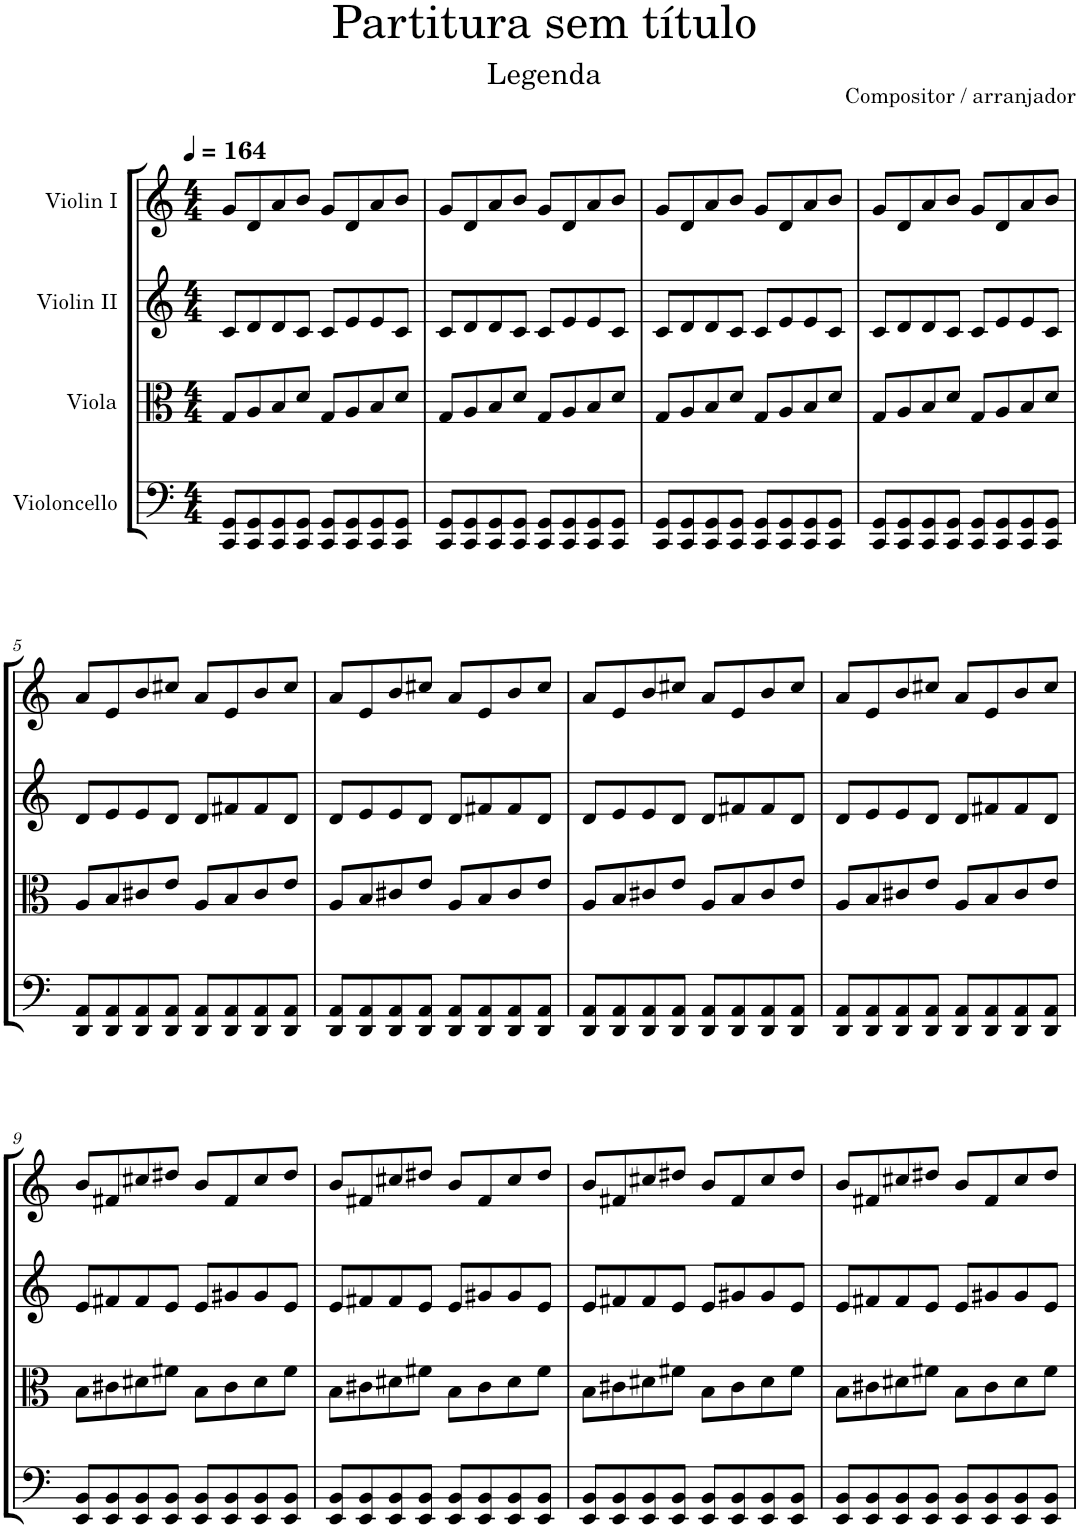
**kern	**kern	**kern	**kern
*part4	*part3	*part2	*part1
*staff4	*staff3	*staff2	*staff1
*I"Violoncello	*I"Viola	*I"Violin II	*I"Violin I
*I'Vc	*I'Vla	*I'Vln	*I'Vln
*clefF4	*clefC3	*clefG2	*clefG2
*k[]	*k[]	*k[]	*k[]
*M4/4	*M4/4	*M4/4	*M4/4
*MM164	*MM164	*MM164	*MM164
=1	=1	=1	=1
8CC/ 8GG/L	8G/L	8c/L	8g/L
8CC/ 8GG/	8A/	8d/	8d/
8CC/ 8GG/	8B/	8d/	8a/
8CC/ 8GG/J	8d/J	8c/J	8b/J
8CC/ 8GG/L	8G/L	8c/L	8g/L
8CC/ 8GG/	8A/	8e/	8d/
8CC/ 8GG/	8B/	8e/	8a/
8CC/ 8GG/J	8d/J	8c/J	8b/J
=2	=2	=2	=2
8CC/ 8GG/L	8G/L	8c/L	8g/L
8CC/ 8GG/	8A/	8d/	8d/
8CC/ 8GG/	8B/	8d/	8a/
8CC/ 8GG/J	8d/J	8c/J	8b/J
8CC/ 8GG/L	8G/L	8c/L	8g/L
8CC/ 8GG/	8A/	8e/	8d/
8CC/ 8GG/	8B/	8e/	8a/
8CC/ 8GG/J	8d/J	8c/J	8b/J
=3	=3	=3	=3
8CC/ 8GG/L	8G/L	8c/L	8g/L
8CC/ 8GG/	8A/	8d/	8d/
8CC/ 8GG/	8B/	8d/	8a/
8CC/ 8GG/J	8d/J	8c/J	8b/J
8CC/ 8GG/L	8G/L	8c/L	8g/L
8CC/ 8GG/	8A/	8e/	8d/
8CC/ 8GG/	8B/	8e/	8a/
8CC/ 8GG/J	8d/J	8c/J	8b/J
=4	=4	=4	=4
8CC/ 8GG/L	8G/L	8c/L	8g/L
8CC/ 8GG/	8A/	8d/	8d/
8CC/ 8GG/	8B/	8d/	8a/
8CC/ 8GG/J	8d/J	8c/J	8b/J
8CC/ 8GG/L	8G/L	8c/L	8g/L
8CC/ 8GG/	8A/	8e/	8d/
8CC/ 8GG/	8B/	8e/	8a/
8CC/ 8GG/J	8d/J	8c/J	8b/J
!!LO:LB:g=z
=5	=5	=5	=5
8DD/ 8AA/L	8A/L	8d/L	8a/L
8DD/ 8AA/	8B/	8e/	8e/
8DD/ 8AA/	8c#X/	8e/	8b/
8DD/ 8AA/J	8e/J	8d/J	8cc#X/J
8DD/ 8AA/L	8A/L	8d/L	8a/L
8DD/ 8AA/	8B/	8f#X/	8e/
8DD/ 8AA/	8c#/	8f#/	8b/
8DD/ 8AA/J	8e/J	8d/J	8cc#/J
=6	=6	=6	=6
8DD/ 8AA/L	8A/L	8d/L	8a/L
8DD/ 8AA/	8B/	8e/	8e/
8DD/ 8AA/	8c#X/	8e/	8b/
8DD/ 8AA/J	8e/J	8d/J	8cc#X/J
8DD/ 8AA/L	8A/L	8d/L	8a/L
8DD/ 8AA/	8B/	8f#X/	8e/
8DD/ 8AA/	8c#/	8f#/	8b/
8DD/ 8AA/J	8e/J	8d/J	8cc#/J
=7	=7	=7	=7
8DD/ 8AA/L	8A/L	8d/L	8a/L
8DD/ 8AA/	8B/	8e/	8e/
8DD/ 8AA/	8c#X/	8e/	8b/
8DD/ 8AA/J	8e/J	8d/J	8cc#X/J
8DD/ 8AA/L	8A/L	8d/L	8a/L
8DD/ 8AA/	8B/	8f#X/	8e/
8DD/ 8AA/	8c#/	8f#/	8b/
8DD/ 8AA/J	8e/J	8d/J	8cc#/J
=8	=8	=8	=8
8DD/ 8AA/L	8A/L	8d/L	8a/L
8DD/ 8AA/	8B/	8e/	8e/
8DD/ 8AA/	8c#X/	8e/	8b/
8DD/ 8AA/J	8e/J	8d/J	8cc#X/J
8DD/ 8AA/L	8A/L	8d/L	8a/L
8DD/ 8AA/	8B/	8f#X/	8e/
8DD/ 8AA/	8c#/	8f#/	8b/
8DD/ 8AA/J	8e/J	8d/J	8cc#/J
!!LO:LB:g=z
=9	=9	=9	=9
8EE/ 8BB/L	8B\L	8e/L	8b/L
8EE/ 8BB/	8c#X\	8f#X/	8f#X/
8EE/ 8BB/	8d#X\	8f#/	8cc#X/
8EE/ 8BB/J	8f#X\J	8e/J	8dd#X/J
8EE/ 8BB/L	8B\L	8e/L	8b/L
8EE/ 8BB/	8c#\	8g#X/	8f#/
8EE/ 8BB/	8d#\	8g#/	8cc#/
8EE/ 8BB/J	8f#\J	8e/J	8dd#/J
=10	=10	=10	=10
8EE/ 8BB/L	8B\L	8e/L	8b/L
8EE/ 8BB/	8c#X\	8f#X/	8f#X/
8EE/ 8BB/	8d#X\	8f#/	8cc#X/
8EE/ 8BB/J	8f#X\J	8e/J	8dd#X/J
8EE/ 8BB/L	8B\L	8e/L	8b/L
8EE/ 8BB/	8c#\	8g#X/	8f#/
8EE/ 8BB/	8d#\	8g#/	8cc#/
8EE/ 8BB/J	8f#\J	8e/J	8dd#/J
=11	=11	=11	=11
8EE/ 8BB/L	8B\L	8e/L	8b/L
8EE/ 8BB/	8c#X\	8f#X/	8f#X/
8EE/ 8BB/	8d#X\	8f#/	8cc#X/
8EE/ 8BB/J	8f#X\J	8e/J	8dd#X/J
8EE/ 8BB/L	8B\L	8e/L	8b/L
8EE/ 8BB/	8c#\	8g#X/	8f#/
8EE/ 8BB/	8d#\	8g#/	8cc#/
8EE/ 8BB/J	8f#\J	8e/J	8dd#/J
=12	=12	=12	=12
8EE/ 8BB/L	8B\L	8e/L	8b/L
8EE/ 8BB/	8c#X\	8f#X/	8f#X/
8EE/ 8BB/	8d#X\	8f#/	8cc#X/
8EE/ 8BB/J	8f#X\J	8e/J	8dd#X/J
8EE/ 8BB/L	8B\L	8e/L	8b/L
8EE/ 8BB/	8c#\	8g#X/	8f#/
8EE/ 8BB/	8d#\	8g#/	8cc#/
8EE/ 8BB/J	8f#\J	8e/J	8dd#/J
=	=	=	=
*-	*-	*-	*-
